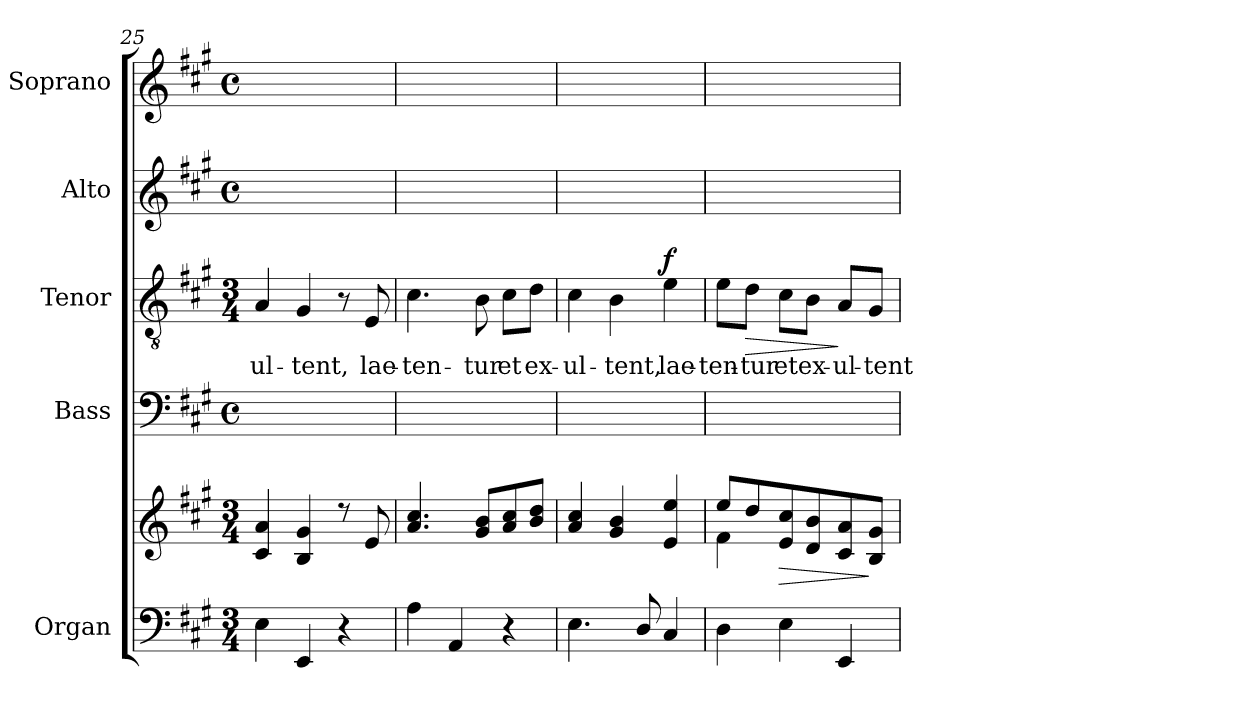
**kern	**kern	**dynam	**kern	**kern	**text	**dynam	**kern	**kern
*part5	*part5	*part5	*part4	*part3	*part3	*part3	*part2	*part1
*staff6	*staff5	*staff5/6	*staff4	*staff3	*staff3	*staff3	*staff2	*staff1
*I"Organ	*	*	*I"Bass	*I"Tenor	*	*	*I"Alto	*I"Soprano
*	*	*	*I'B	*I'T	*	*	*I'A	*I'S
*clefF4	*clefG2	*	*clefF4	*clefGv2	*	*	*clefG2	*clefG2
*k[f#c#g#]	*k[f#c#g#]	*	*k[f#c#g#]	*k[f#c#g#]	*	*	*k[f#c#g#]	*k[f#c#g#]
*A:	*A:	*	*A:	*A:	*	*	*A:	*A:
*M3/4	*M3/4	*	*M4/4	*M3/4	*	*	*M4/4	*M4/4
*	*	*	*met(c)	*	*	*	*met(c)	*met(c)
=25	=25	=25	=25	=25	=25	=25	=25	=25
*	*^	*	*	*	*	*	*	*
!	!	!LO:N:vis=1	!	!	!	!LO:LY:b	!	!	!
4E	4c# 4a	2.ryy	.	2.r	4A	-ul-	.	2.r	2.r
!	!	!	!	!	!	!LO:LY:b	!	!	!
4EE	4B 4g#	.	.	.	4G#	-tent,	.	.	.
4r	8r	.	.	.	8r	.	.	.	.
!	!	!	!	!	!	!LO:LY:b	!	!	!
.	8e	.	.	.	8E	lae-	.	.	.
=26	=26	=26	=26	=26	=26	=26	=26	=26	=26
!	!	!LO:N:vis=1	!	!	!	!LO:LY:b	!	!	!
4A	4.a 4.cc#	2.ryy	.	2.r	4.c#	-ten-	.	2.r	2.r
4AA	.	.	.	.	.	.	.	.	.
!	!	!	!	!	!	!LO:LY:b	!	!	!
.	8g# 8bL	.	.	.	8B	-tur	.	.	.
!	!	!	!	!	!	!LO:LY:b	!	!	!
4r	8a 8cc#	.	.	.	8c#\L	et	.	.	.
!	!	!	!	!	!	!LO:LY:b	!	!	!
.	8b 8ddJ	.	.	.	8d\J	ex-	.	.	.
=27	=27	=27	=27	=27	=27	=27	=27	=27	=27
!	!	!LO:N:vis=1	!	!	!	!LO:LY:b	!	!	!
4.E	4a 4cc#	2.ryy	.	2.r	4c#	-ul-	.	2.r	2.r
!	!	!	!	!	!	!LO:LY:b	!	!	!
.	4g# 4b	.	.	.	4B	-tent,	.	.	.
8D/	.	.	.	.	.	.	.	.	.
!	!	!	!	!	!	!LO:LY:b	!LO:DY:b	!	!
4C#	4e 4ee	.	.	.	4e	lae-	f	.	.
=28	=28	=28	=28	=28	=28	=28	=28	=28	=28
!	!	!	!	!	!	!LO:LY:b	!	!	!
4D	8eeL	4f#\	.	2.r	8e\L	-ten-	.	2.r	2.r
!	!	!	!	!	!	!LO:LY:b	!LO:HP:b	!	!
.	8dd	.	.	.	8d\J	-tur	>	.	.
!	!	!	!LO:HP:b	!	!	!LO:LY:b	!	!	!
4E	8e 8cc#	4ryy	>	.	8c#\L	et	.	.	.
!	!	!	!	!	!	!LO:LY:b	!	!	!
.	8d 8b	.	.	.	8B\J	ex-	.	.	.
!	!	!	!	!	!	!LO:LY:b	!	!	!
4EE	8c# 8a	4ryy	.	.	8A/L	-ul-	]	.	.
!	!	!	!	!	!	!LO:LY:b	!	!	!
.	8B 8g#J	.	]	.	8G#/J	-tent	.	.	.
*	*v	*v	*	*	*	*	*	*	*
=	=	=	=	=	=	=	=	=
*-	*-	*-	*-	*-	*-	*-	*-	*-
